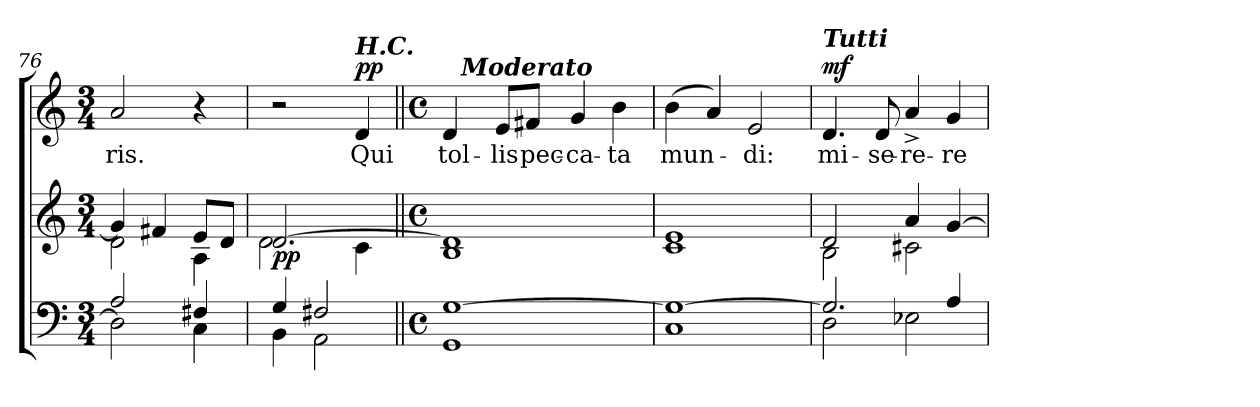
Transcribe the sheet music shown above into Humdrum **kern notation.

**kern	**kern	**dynam	**kern	**text	**dynam
*part2	*part2	*part2	*part1	*part1	*part1
*staff3	*staff2	*staff2/3	*staff1	*staff1	*staff1
*clefF4	*clefG2	*	*clefG2	*	*
*k[]	*k[]	*	*k[]	*	*
*C:	*C:	*	*C:	*	*
*M3/4	*M3/4	*	*M3/4	*	*
=76	=76	=76	=76	=76	=76
*^	*^	*	*	*	*
!	!	!	!	!	!	!LO:LY:b	!
2A/	2D\]	4g/]	2d\	.	2a/	-ris.	.
.	.	4f#X/	.	.	.	.	.
4F#X/	4C\	8e/L	4A\	.	4r	.	.
.	.	8d/J	.	.	.	.	.
=77	=77	=77	=77	=77	=77	=77	=77
!	!	!	!	!LO:DY:b	!	!	!
4G/	4BB\	[>2.d/	2d\	pp	2r	.	.
2F#X/	2AA\	.	.	.	.	.	.
!	!	!	!	!	!LO:TX:a:Bi:t=H.C.	!	!
!	!	!	!	!	!	!LO:LY:b	!LO:DY:a
.	.	.	4c\	.	4d/	Qui	pp
=78||	=78||	=78||	=78||	=78||	=78||	=78||	=78||
*M4/4	*	*M4/4	*	*	*M4/4	*	*
*met(c)	*	*met(c)	*	*	*met(c)	*	*
!	!	!	!	!	!	!LO:LY:b	!
*	*	*	*	*	*^	*	*
[>1G	1GG	1d]	1B	.	4d/	16ryy	tol-	.
!	!	!	!	!	!	!LO:TX:a:Bi:t=Moderato	!	!
.	.	.	.	.	.	2...ryy	.	.
!	!	!	!	!	!	!	!LO:LY:b	!
.	.	.	.	.	8e/L	.	-lis	.
!	!	!	!	!	!	!	!LO:LY:b	!
.	.	.	.	.	8f#X/J	.	pec-	.
!	!	!	!	!	!	!	!LO:LY:b	!
.	.	.	.	.	4g/	.	-ca-	.
!	!	!	!	!	!	!	!LO:LY:b	!
.	.	.	.	.	4b\	.	-ta	.
=79	=79	=79	=79	=79	=79	=79	=79	=79
!	!	!	!	!	!	!	!LO:LY:b	!
*	*	*	*	*	*v	*v	*	*
1G_	1C	1e	1c	.	(>4b\	mun-	.
.	.	.	.	.	4a/)	.	.
!	!	!	!	!	!	!LO:LY:b	!
.	.	.	.	.	2e/	-di:	.
!!LO:LB:g=z
=80	=80	=80	=80	=80	=80	=80	=80
!	!	!	!	!	!LO:TX:a:Bi:t=Tutti	!	!
!	!	!	!	!	!	!LO:LY:b	!LO:DY:a
2.G/]	2D\	2d/	2B\	.	4.d/	mi-	mf
!	!	!	!	!	!	!LO:LY:b	!
.	.	.	.	.	8d/	-se-	.
!	!	!	!	!	!	!LO:LY:b	!
.	2E-X\	4a/	2c#X\	.	4a^>/	-re-	.
!	!	!	!	!	!	!LO:LY:b	!
4A/	.	[>4g/	.	.	4g/	-re	.
*v	*v	*	*	*	*	*	*
*	*v	*v	*	*	*	*
=	=	=	=	=	=
*-	*-	*-	*-	*-	*-
